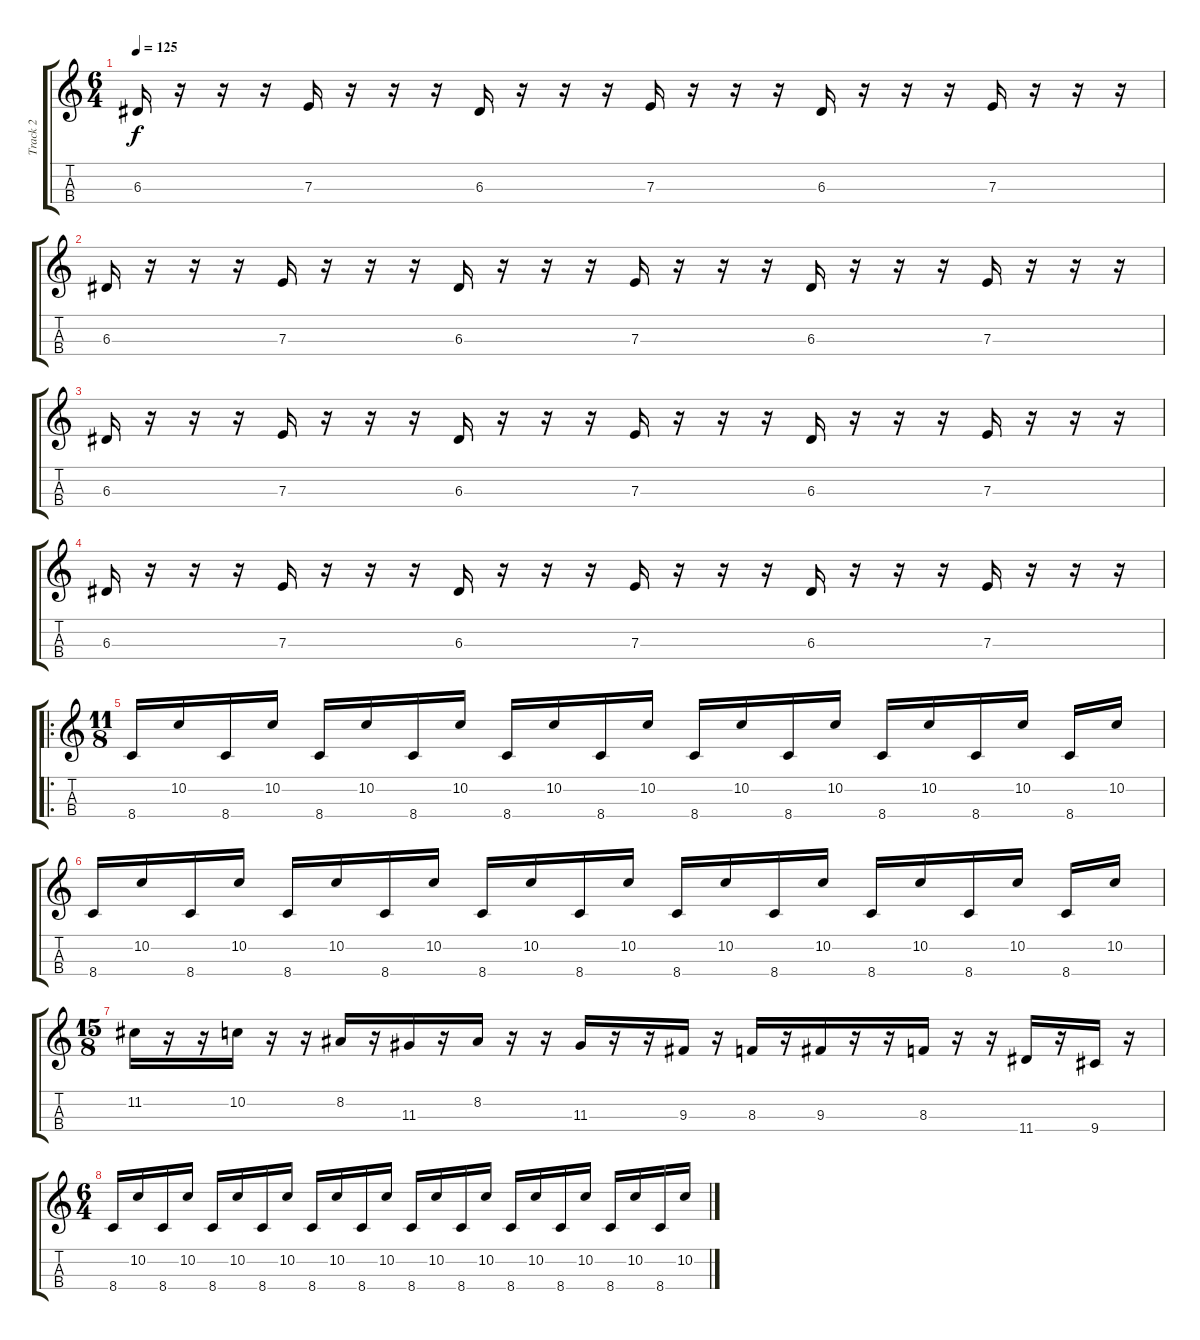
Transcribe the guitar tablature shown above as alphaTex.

\track ("Track 2" "Track 2") {instrument electricbassfinger}
\staff {score tabs}
\tuning (G3 D3 A2 E2) {hide}
\ts (6 4)
\tempo 125
\clef g2
\ks c
6.3.16{dy f instrument electricbassfinger} r.16 r.16 r.16 7.3.16 r.16 r.16 r.16 6.3.16 r.16 r.16 r.16 7.3.16 r.16 r.16 r.16 6.3.16 r.16 r.16 r.16 7.3.16 r.16 r.16 r.16 |
6.3.16 r.16 r.16 r.16 7.3.16 r.16 r.16 r.16 6.3.16 r.16 r.16 r.16 7.3.16 r.16 r.16 r.16 6.3.16 r.16 r.16 r.16 7.3.16 r.16 r.16 r.16 |
6.3.16 r.16 r.16 r.16 7.3.16 r.16 r.16 r.16 6.3.16 r.16 r.16 r.16 7.3.16 r.16 r.16 r.16 6.3.16 r.16 r.16 r.16 7.3.16 r.16 r.16 r.16 |
6.3.16 r.16 r.16 r.16 7.3.16 r.16 r.16 r.16 6.3.16 r.16 r.16 r.16 7.3.16 r.16 r.16 r.16 6.3.16 r.16 r.16 r.16 7.3.16 r.16 r.16 r.16 |
\ro
\ts (11 8)
8.4.16 10.2.16 8.4.16 10.2.16 8.4.16 10.2.16 8.4.16 10.2.16 8.4.16 10.2.16 8.4.16 10.2.16 8.4.16 10.2.16 8.4.16 10.2.16 8.4.16 10.2.16 8.4.16 10.2.16 8.4.16 10.2.16 |
8.4.16 10.2.16 8.4.16 10.2.16 8.4.16 10.2.16 8.4.16 10.2.16 8.4.16 10.2.16 8.4.16 10.2.16 8.4.16 10.2.16 8.4.16 10.2.16 8.4.16 10.2.16 8.4.16 10.2.16 8.4.16 10.2.16 |
\ts (15 8)
11.2.16 r.16 r.16 10.2.16 r.16 r.16 8.2.16 r.16 11.3.16 r.16 8.2.16 r.16 r.16 11.3.16 r.16 r.16 9.3.16 r.16 8.3.16 r.16 9.3.16 r.16 r.16 8.3.16 r.16 r.16 11.4.16 r.16 9.4.16 r.16 |
\ts (6 4)
8.4.16 10.2.16 8.4.16 10.2.16 8.4.16 10.2.16 8.4.16 10.2.16 8.4.16 10.2.16 8.4.16 10.2.16 8.4.16 10.2.16 8.4.16 10.2.16 8.4.16 10.2.16 8.4.16 10.2.16 8.4.16 10.2.16 8.4.16 10.2.16
